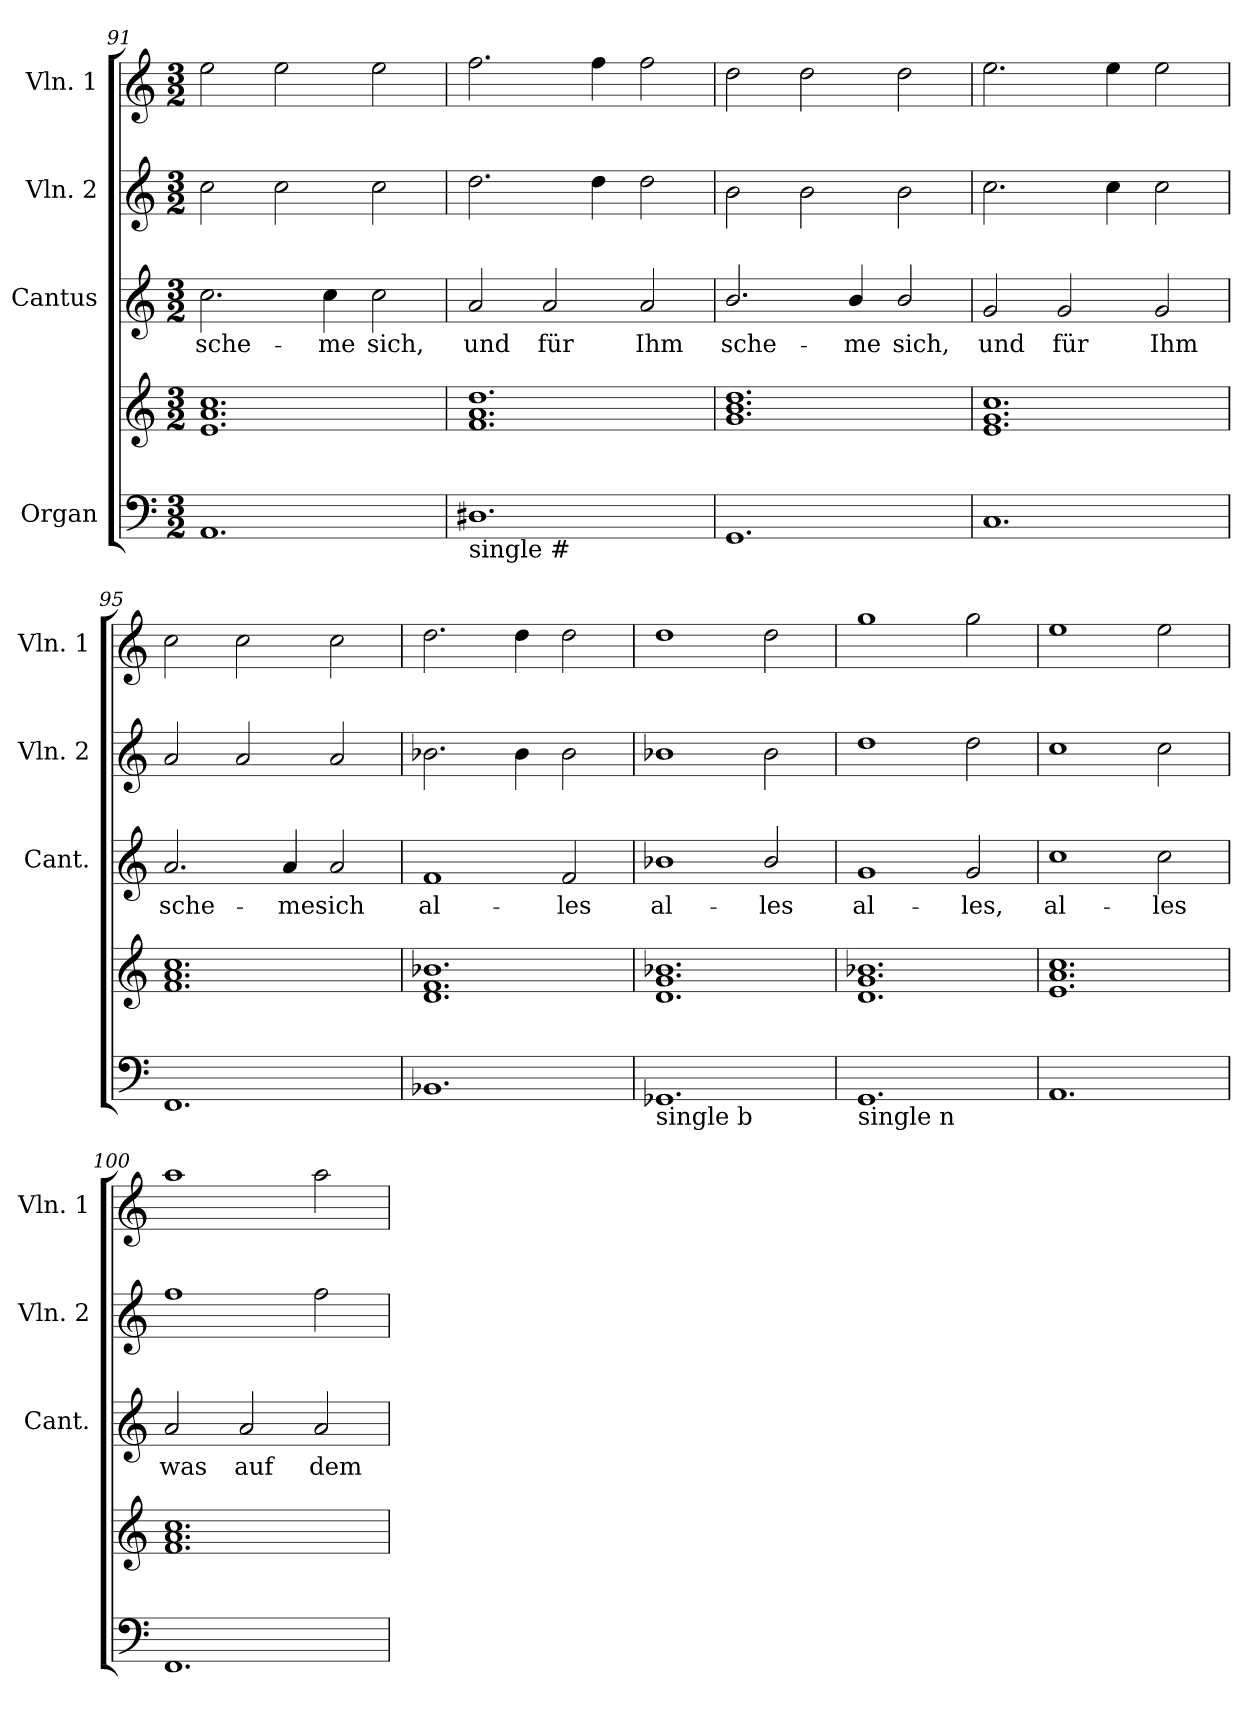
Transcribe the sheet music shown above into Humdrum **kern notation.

**kern	**kern	**kern	**text	**kern	**kern
*part4	*part4	*part3	*part3	*part2	*part1
*staff5	*staff4	*staff3	*staff3	*staff2	*staff1
*I"Organ	*	*I"Cantus	*	*I"Vln. 2	*I"Vln. 1
*	*	*I'Cant.	*	*I'Vln. 2	*I'Vln. 1
*clefF4	*clefG2	*clefG2	*	*clefG2	*clefG2
*k[]	*k[]	*k[]	*	*k[]	*k[]
*C:	*C:	*C:	*	*C:	*C:
*M3/2	*M3/2	*M3/2	*	*M3/2	*M3/2
=91	=91	=91	=91	=91	=91
!	!	!	!LO:LY:b	!	!
1.AA	1.e 1.a 1.cc	2.cc\	sche-	2cc\	2ee\
.	.	.	.	2cc\	2ee\
!	!	!	!LO:LY:b	!	!
.	.	4cc\	-me	.	.
!	!	!	!LO:LY:b	!	!
.	.	2cc\	sich,	2cc\	2ee\
=92	=92	=92	=92	=92	=92
!LO:TX:b:t=single #	!	!	!	!	!
!	!	!	!LO:LY:b	!	!
1.D#	1.f 1.a 1.dd	2a/	und	2.dd\	2.ff\
!	!	!	!LO:LY:b	!	!
.	.	2a/	für	.	.
.	.	.	.	4dd\	4ff\
!	!	!	!LO:LY:b	!	!
.	.	2a/	Ihm	2dd\	2ff\
=93	=93	=93	=93	=93	=93
!	!	!	!LO:LY:b	!	!
1.GG	1.g 1.b 1.dd	2.b/	sche-	2b\	2dd\
.	.	.	.	2b\	2dd\
!	!	!	!LO:LY:b	!	!
.	.	4b/	-me	.	.
!	!	!	!LO:LY:b	!	!
.	.	2b/	sich,	2b\	2dd\
=94	=94	=94	=94	=94	=94
!	!	!	!LO:LY:b	!	!
1.C	1.e 1.g 1.cc	2g/	und	2.cc\	2.ee\
!	!	!	!LO:LY:b	!	!
.	.	2g/	für	.	.
.	.	.	.	4cc\	4ee\
!	!	!	!LO:LY:b	!	!
.	.	2g/	Ihm	2cc\	2ee\
=95	=95	=95	=95	=95	=95
!	!	!	!LO:LY:b	!	!
1.FF	1.f 1.a 1.cc	2.a/	sche-	2a/	2cc\
.	.	.	.	2a/	2cc\
!	!	!	!LO:LY:b	!	!
.	.	4a/	-mesich	.	.
.	.	2a/	.	2a/	2cc\
=96	=96	=96	=96	=96	=96
!	!	!	!LO:LY:b	!	!
1.BB-X	1.d 1.f 1.b-X	1f	al-	2.b-X\	2.dd\
.	.	.	.	4b-\	4dd\
!	!	!	!LO:LY:b	!	!
.	.	2f/	-les	2b-\	2dd\
!!LO:PB:g=z
=97	=97	=97	=97	=97	=97
!LO:TX:b:t=single b	!	!	!	!	!
!	!	!	!LO:LY:b	!	!
1.GG-	1.d 1.g 1.b-X	1b-X	al-	1b-X	1dd
!	!	!	!LO:LY:b	!	!
.	.	2b-/	-les	2b-\	2dd\
=98	=98	=98	=98	=98	=98
!LO:TX:b:t=single n	!	!	!	!	!
!	!	!	!LO:LY:b	!	!
1.GG	1.d 1.g 1.b-X	1g	al-	1dd	1gg
!	!	!	!LO:LY:b	!	!
.	.	2g/	-les,	2dd\	2gg\
=99	=99	=99	=99	=99	=99
!	!	!	!LO:LY:b	!	!
1.AA	1.e 1.a 1.cc	1cc	al-	1cc	1ee
!	!	!	!LO:LY:b	!	!
.	.	2cc\	-les	2cc\	2ee\
=100	=100	=100	=100	=100	=100
!	!	!	!LO:LY:b	!	!
1.FF	1.f 1.a 1.cc	2a/	was	1ff	1aa
!	!	!	!LO:LY:b	!	!
.	.	2a/	auf	.	.
!	!	!	!LO:LY:b	!	!
.	.	2a/	dem	2ff\	2aa\
=	=	=	=	=	=
*-	*-	*-	*-	*-	*-
